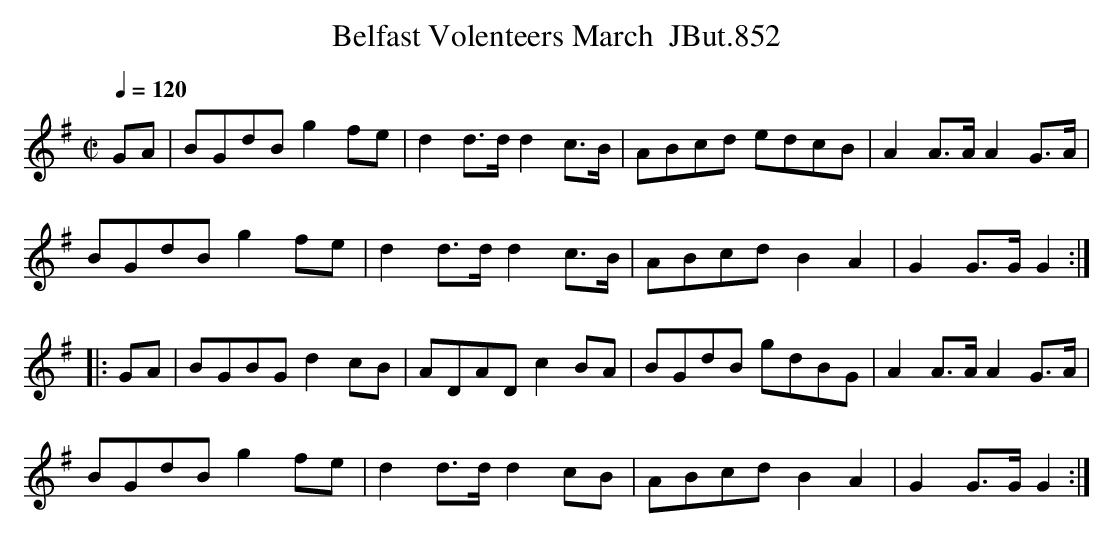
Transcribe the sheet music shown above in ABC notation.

X:1
T:Belfast Volenteers March  JBut.852
Q:1/4=120
M:C|
L:1/8
K:G
GA|BGdB g2 fe|d2 d>d d2 c>B|ABcd edcB|A2 A>A A2 G>A|
BGdB g2 fe|d2 d>d d2 c>B|ABcd B2 A2|G2 G>G G2:|
|:GA|BGBG d2 cB|ADAD c2 BA|BGdB gdBG|A2 A>A A2 G>A|
BGdB g2 fe|d2 d>d d2 cB|ABcd B2 A2|G2 G>G G2:|
